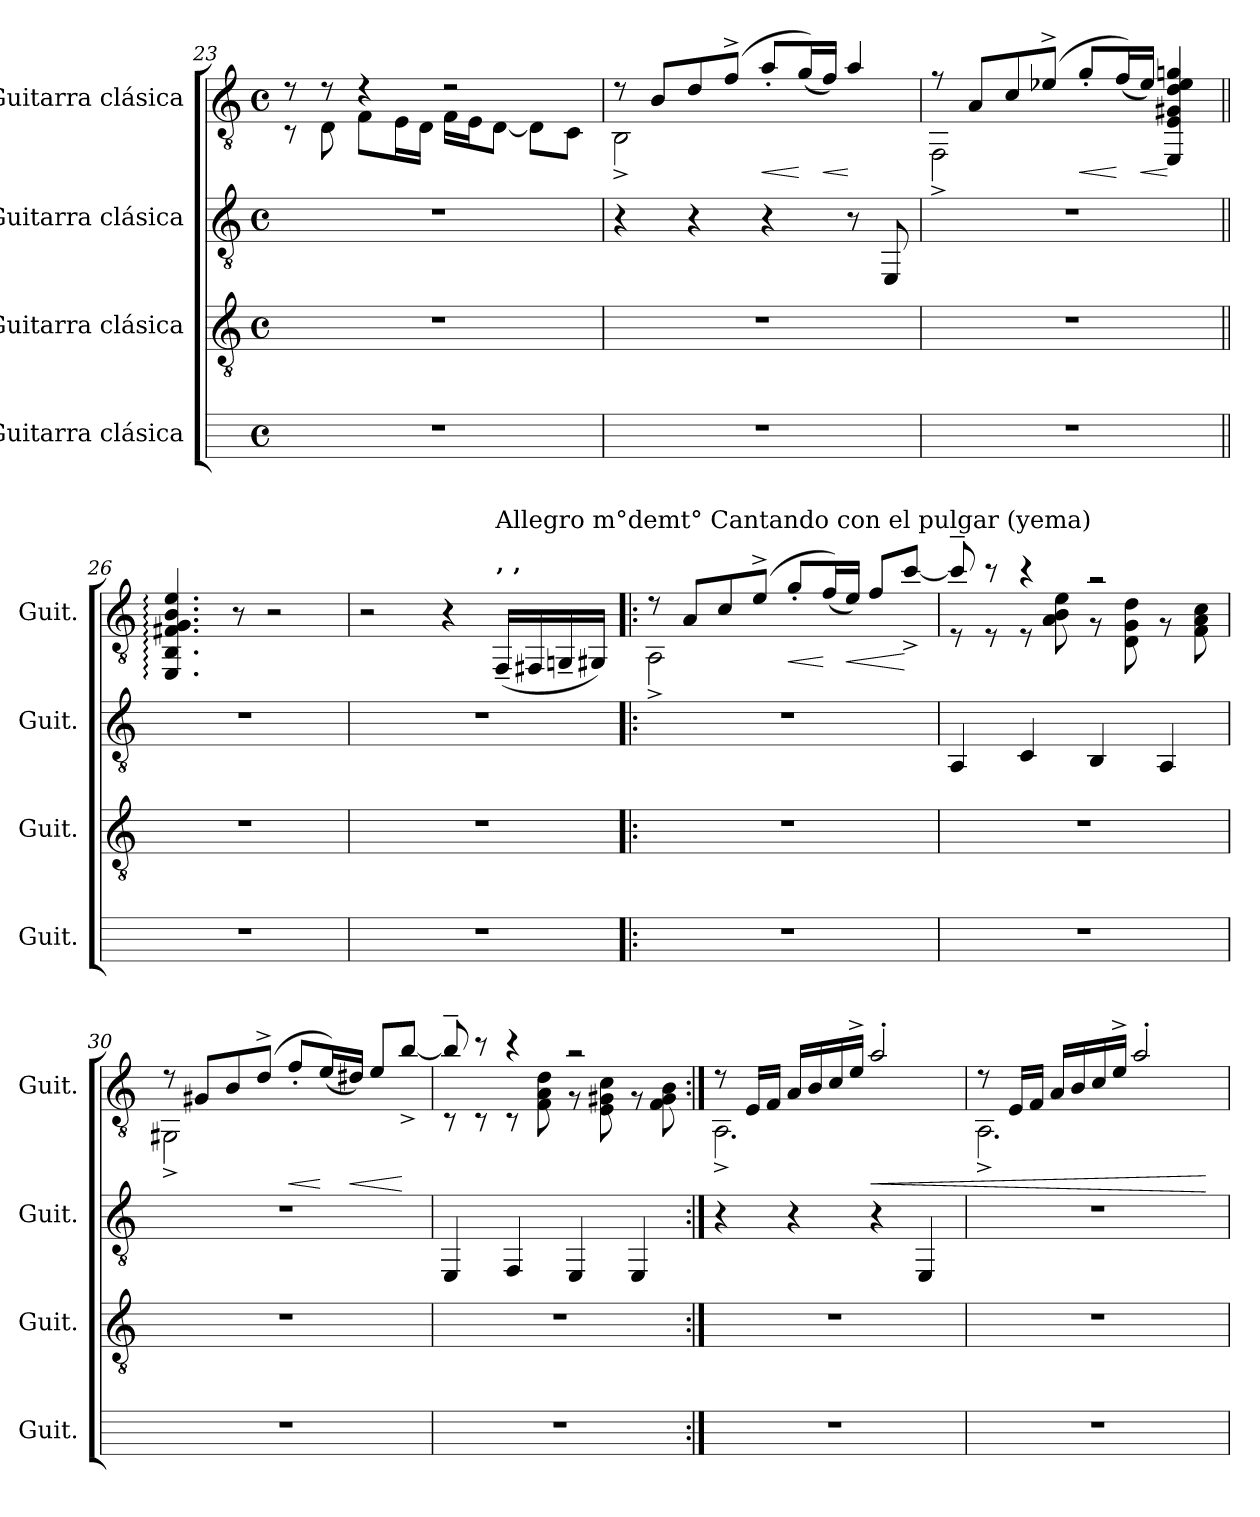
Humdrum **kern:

**kern	**kern	**kern	**kern	**dynam
*part4	*part3	*part2	*part1	*part1
*staff4	*staff3	*staff2	*staff1	*staff1
*I"Guitarra clásica	*I"Guitarra clásica	*I"Guitarra clásica	*I"Guitarra clásica	*
*I'Guit.	*I'Guit.	*I'Guit.	*I'Guit.	*
*	*clefGv2	*clefGv2	*clefGv2	*
*k[]	*k[]	*k[]	*k[]	*
*M4/4	*M4/4	*M4/4	*M4/4	*
*met(c)	*met(c)	*met(c)	*met(c)	*
=23	=23	=23	=23	=23
*	*	*	*^	*
1r	1r	1r	8r	8r	.
.	.	.	8r	8D\	.
.	.	.	4r	8F\L	.
.	.	.	.	16E\L	.
.	.	.	.	16D\JJ	.
.	.	.	2r	16F\LL	.
.	.	.	.	16E\J	.
.	.	.	.	[8D\J	.
.	.	.	.	8D\L]	.
.	.	.	.	8C\J	.
!!LO:LB:g=z	!!
=24	=24	=24	=24	=24	=24
1r	1r	4r	8r	2BB^\	.
.	.	.	8B/L	.	.
.	.	4r	8d:/	.	.
.	.	.	(<8f^/J	.	.
!	!	!	!	!	!LO:HP:b
.	.	4r	8a'/L	2ryy	<
.	.	.	(<16g/L)	.	[
!	!	!	!	!	!LO:HP:b
.	.	.	16f/JJ)	.	<
.	.	8r	4a/	.	[
.	.	8EE/	.	.	.
=25	=25	=25	=25	=25	=25
1r	1r	1r	8r	2FF^\	.
.	.	.	8A/L	.	.
.	.	.	8c:/	.	.
.	.	.	(<8e-X^/J	.	.
!	!	!	!	!	!LO:HP:b
.	.	.	8g'/L	2ryy	<
.	.	.	(<16f/L)	.	[
!	!	!	!	!	!LO:HP:b
.	.	.	16e-/JJ)	.	<
.	.	.	4EE/ 4E/ 4G#X/ 4d/ 4e-/ 4gn/	.	[
*	*	*	*v	*v	*
=26||	=26||	=26||	=26||	=26||
1r	1r	1r	4.EE/: 4.BB/: 4.F#X/: 4.G/: 4.B/: 4.e/:	.
.	.	.	8r	.
.	.	.	2r	.
=27	=27	=27	=27	=27
1r	1r	1r	2r	.
.	.	.	4r	.
!	!	!	!LO:TX:a:B:t=’ ’	!
!	!	!	!LO:TX:a:t=Allegro m°demt° Cantando con el pulgar (yema)	!
.	.	.	(>16FF~/LL	.
.	.	.	16FF#X/	.
.	.	.	16GGn~/	.
.	.	.	16GG#X/JJ)	.
!!LO:PB:g=z
=28!|:	=28!|:	=28!|:	=28!|:	=28!|:
*	*	*	*^	*
1r	1r	1r	8r	2AA^\	.
.	.	.	8A/L	.	.
.	.	.	8c:/	.	.
.	.	.	(<8e^/J	.	.
!	!	!	!	!	!LO:HP:b
.	.	.	8g'/L	2ryy	<
.	.	.	(<16f/L)	.	[
!	!	!	!	!	!LO:HP:b
.	.	.	16e/JJ)	.	<
.	.	.	8f/L	.	.
.	.	.	[8cc^/J	.	[
=29	=29	=29	=29	=29	=29
1r	1r	4AA/	8cc~/]	8r	.
.	.	.	8r	8r	.
.	.	4C/	4r	8r	.
.	.	.	.	8A\ 8B\ 8e\	.
.	.	4BB/	2r	8r	.
.	.	.	.	8D\ 8G\ 8d\	.
.	.	4AA/	.	8r	.
.	.	.	.	8F\ 8A\ 8c\	.
=30	=30	=30	=30	=30	=30
1r	1r	1r	8r	2GG#X^\	.
.	.	.	8G#X/L	.	.
.	.	.	8B:/	.	.
.	.	.	(<8d^/J	.	.
!	!	!	!	!	!LO:HP:b
.	.	.	8f'/L	2ryy	<
.	.	.	(<16e/L)	.	[
!	!	!	!	!	!LO:HP:b
.	.	.	16d#X/JJ)	.	<
.	.	.	8e/L	.	.
.	.	.	[8b^/J	.	[
=31	=31	=31	=31	=31	=31
1r	1r	4EE/	8b~/]	8r	.
.	.	.	8r	8r	.
.	.	4FF/	4r	8r	.
.	.	.	.	8F\ 8A\ 8d\	.
.	.	4EE/	2r	8r	.
.	.	.	.	8E\ 8G#X\ 8c\	.
.	.	4EE/	.	8r	.
.	.	.	.	8F\ 8G#\ 8B\	.
!!LO:LB:g=z	!!
=32:|!	=32:|!	=32:|!	=32:|!	=32:|!	=32:|!
1r	1r	4r	8r	2.AA^\	.
.	.	.	16E/LL	.	.
.	.	.	16F/JJ	.	.
.	.	4r	16A/LL	.	.
.	.	.	16B:/	.	.
.	.	.	16c/	.	.
.	.	.	16e^/JJ	.	.
!	!	!	!	!	!LO:HP:b
.	.	4r	2a'/	.	<
.	.	4EE/	.	4ryy	.
=33	=33	=33	=33	=33	=33
1r	1r	1r	8r	2.AA^\	.
.	.	.	16E/LL	.	.
.	.	.	16F/JJ	.	.
.	.	.	16A/LL	.	.
.	.	.	16B:/	.	.
.	.	.	16c/	.	.
.	.	.	16e^/JJ	.	.
.	.	.	2a'/	.	.
.	.	.	.	4ryy	.
*	*	*	*v	*v	*
.	.	.	.	[
=	=	=	=	=
*-	*-	*-	*-	*-
